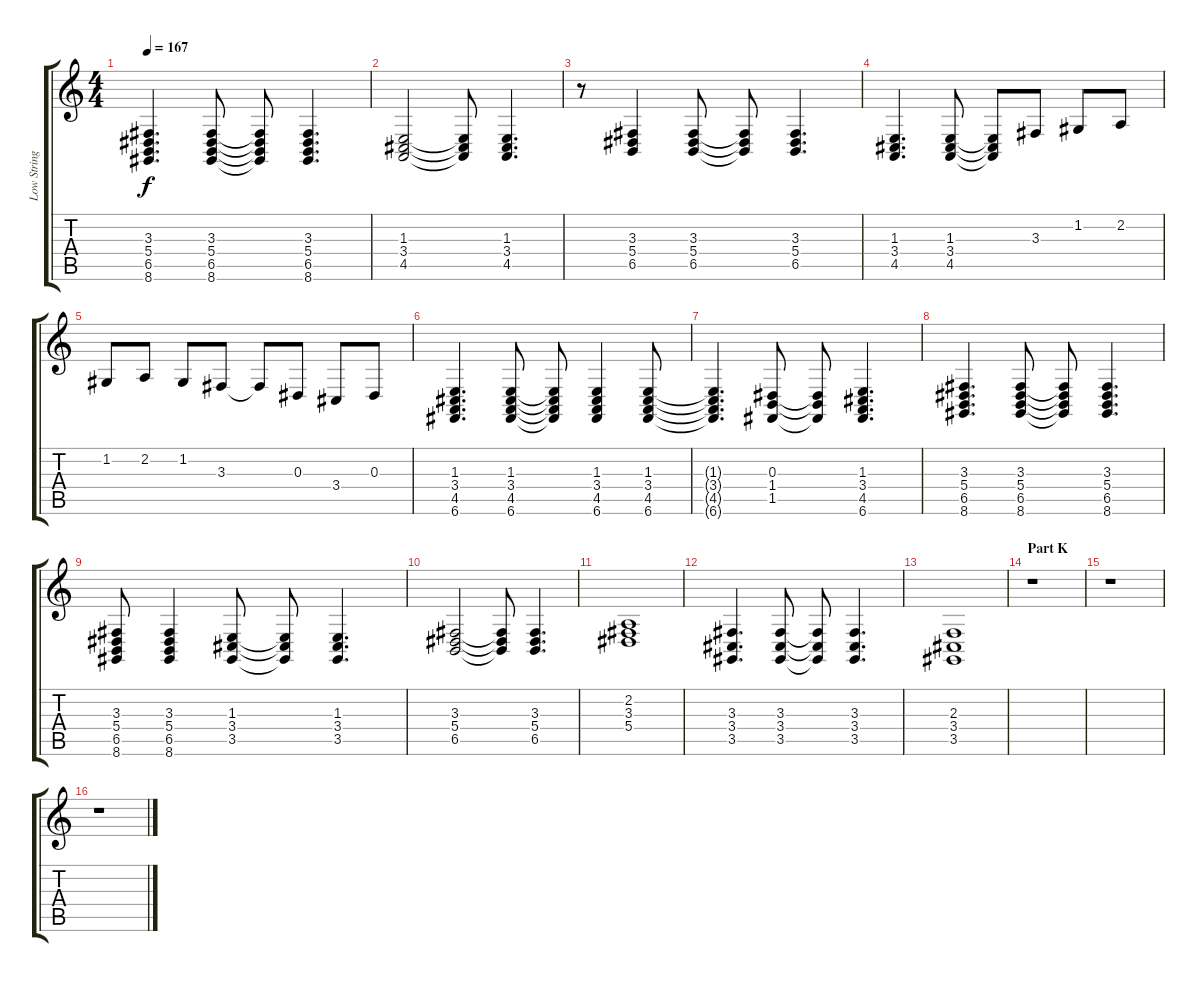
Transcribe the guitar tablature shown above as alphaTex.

\track ("Low Strings" "Low String") {mute instrument stringensemble1}
\staff {score tabs}
\tuning (C4 G3 Eb3 Bb2 F2 C2) {hide}
\ts (4 4)
\tempo 167
\clef g2
\ks c
(3.3{t} 5.4{t} 6.5{t} 8.6{t}).4{d dy f} (3.3 5.4 6.5 8.6).8 (3.3{t} 5.4{t} 6.5{t} 8.6{t}).8 (3.3 5.4 6.5 8.6).4{d} |
(1.3 3.4 4.5).2 (1.3{t} 3.4{t} 4.5{t}).8 (1.3 3.4 4.5).4{d} |
r.8 (3.3 5.4 6.5).4 (3.3 5.4 6.5).8 (3.3{t} 5.4{t} 6.5{t}).8 (3.3 5.4 6.5).4{d} |
(1.3 3.4 4.5).4{d} (1.3 3.4 4.5).8 (1.3{t} 3.4{t} 4.5{t}).8 3.3.8 1.2.8 2.2.8 |
1.2.8 2.2.8 1.2.8 3.3.8 3.3{t}.8 0.3.8 3.4.8 0.3.8 |
(1.3 3.4 4.5 6.6).4{d} (1.3 3.4 4.5 6.6).8 (1.3{t} 3.4{t} 4.5{t} 6.6{t}).8 (1.3 3.4 4.5 6.6).4 (1.3 3.4 4.5 6.6).8 |
(1.3{t} 3.4{t} 4.5{t} 6.6{t}).4{d} (0.3 1.4 1.5).8 (0.3{t} 1.4{t} 1.5{t}).8 (1.3 3.4 4.5 6.6).4{d} |
(3.3 5.4 6.5 8.6).4{d} (3.3 5.4 6.5 8.6).8 (3.3{t} 5.4{t} 6.5{t} 8.6{t}).8 (3.3 5.4 6.5 8.6).4{d} |
(3.3 5.4 6.5 8.6).8 (3.3 5.4 6.5 8.6).4 (1.3 3.4 3.5).8 (1.3{t} 3.4{t} 3.5{t}).8 (1.3 3.4 3.5).4{d} |
(3.3 5.4 6.5).2 (3.3{t} 5.4{t} 6.5{t}).8 (3.3 5.4 6.5).4{d} |
(2.2 3.3 5.4).1 |
(3.3 3.4 3.5).4{d} (3.3 3.4 3.5).8 (3.3{t} 3.4{t} 3.5{t}).8 (3.3 3.4 3.5).4{d} |
(2.3 3.4 3.5).1 |
\section ("" "Part K")
r.1 |
r.1 |
r.1
